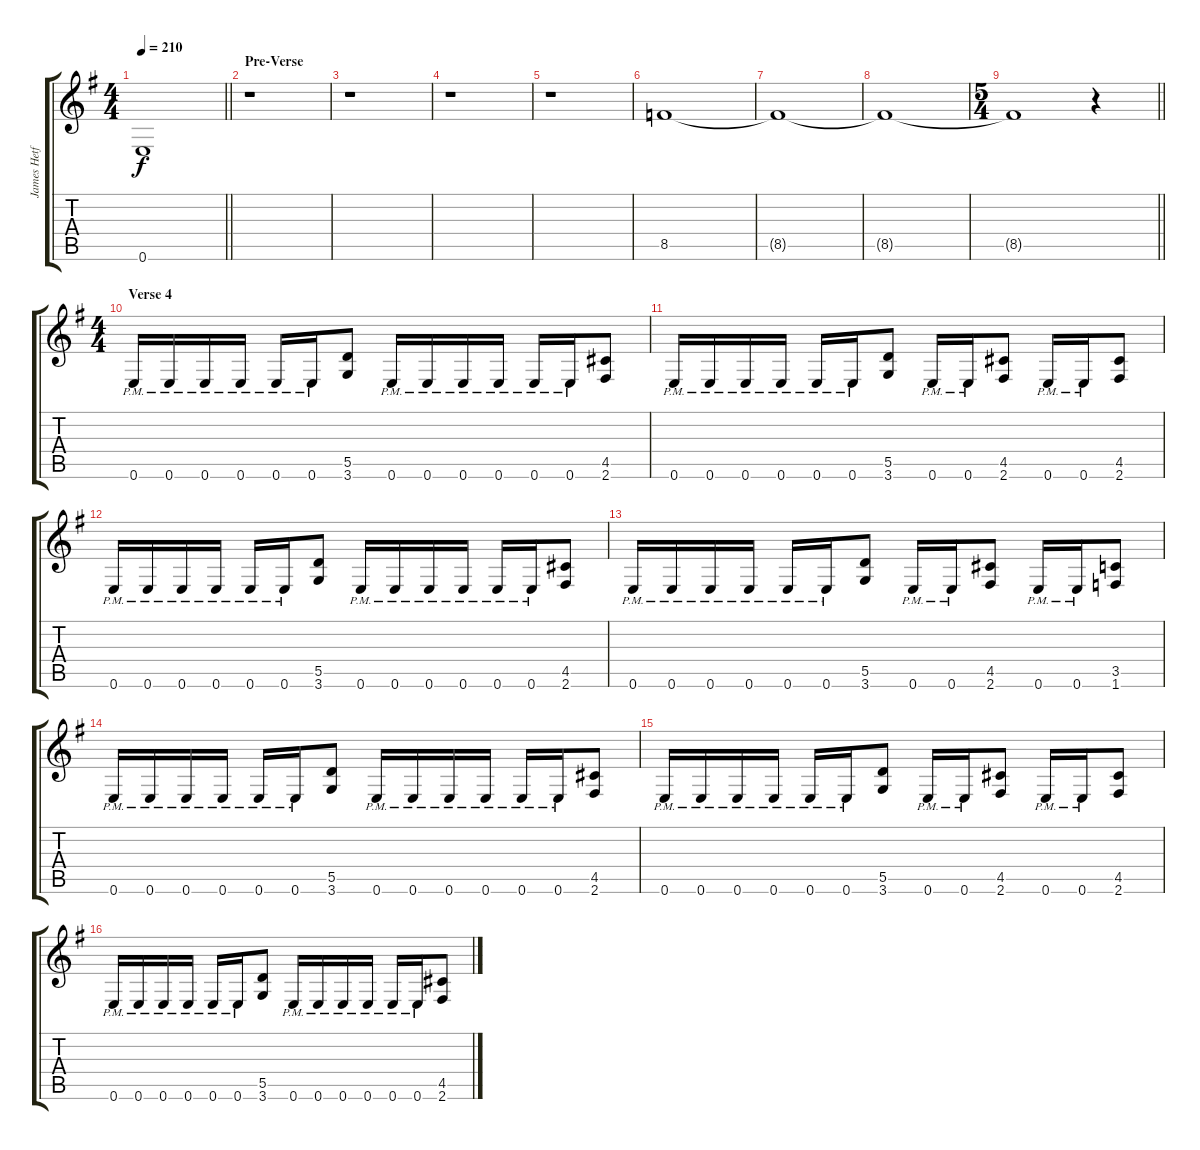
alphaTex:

\track ("James Hetfield" "James Hetf") {instrument distortionguitar}
\staff {score tabs}
\tuning (E4 B3 G3 D3 A2 E2) {hide}
\ts (4 4)
\tempo 210
\clef g2
\barLineRight lightlight
\ks g
0.6{t}.1{dy f} |
\section ("" "Pre-Verse")
r.1 |
r.1 |
r.1 |
r.1 |
8.5.1 |
8.5{t}.1 |
8.5{t}.1 |
\ts (5 4)
\barLineRight lightlight
8.5{t}.1 r.4 |
\ts (4 4)
\section ("" "Verse 4")
0.6{pm}.16 0.6{pm}.16 0.6{pm}.16 0.6{pm}.16 0.6{pm}.16 0.6{pm}.16 (5.5 3.6).8 0.6{pm}.16 0.6{pm}.16 0.6{pm}.16 0.6{pm}.16 0.6{pm}.16 0.6{pm}.16 (4.5 2.6).8 |
0.6{pm}.16 0.6{pm}.16 0.6{pm}.16 0.6{pm}.16 0.6{pm}.16 0.6{pm}.16 (5.5 3.6).8 0.6{pm}.16 0.6{pm}.16 (4.5 2.6).8 0.6{pm}.16 0.6{pm}.16 (4.5 2.6).8 |
0.6{pm}.16 0.6{pm}.16 0.6{pm}.16 0.6{pm}.16 0.6{pm}.16 0.6{pm}.16 (5.5 3.6).8 0.6{pm}.16 0.6{pm}.16 0.6{pm}.16 0.6{pm}.16 0.6{pm}.16 0.6{pm}.16 (4.5 2.6).8 |
0.6{pm}.16 0.6{pm}.16 0.6{pm}.16 0.6{pm}.16 0.6{pm}.16 0.6{pm}.16 (5.5 3.6).8 0.6{pm}.16 0.6{pm}.16 (4.5 2.6).8 0.6{pm}.16 0.6{pm}.16 (3.5 1.6).8 |
0.6{pm}.16 0.6{pm}.16 0.6{pm}.16 0.6{pm}.16 0.6{pm}.16 0.6{pm}.16 (5.5 3.6).8 0.6{pm}.16 0.6{pm}.16 0.6{pm}.16 0.6{pm}.16 0.6{pm}.16 0.6{pm}.16 (4.5 2.6).8 |
0.6{pm}.16 0.6{pm}.16 0.6{pm}.16 0.6{pm}.16 0.6{pm}.16 0.6{pm}.16 (5.5 3.6).8 0.6{pm}.16 0.6{pm}.16 (4.5 2.6).8 0.6{pm}.16 0.6{pm}.16 (4.5 2.6).8 |
0.6{pm}.16 0.6{pm}.16 0.6{pm}.16 0.6{pm}.16 0.6{pm}.16 0.6{pm}.16 (5.5 3.6).8 0.6{pm}.16 0.6{pm}.16 0.6{pm}.16 0.6{pm}.16 0.6{pm}.16 0.6{pm}.16 (4.5 2.6).8
